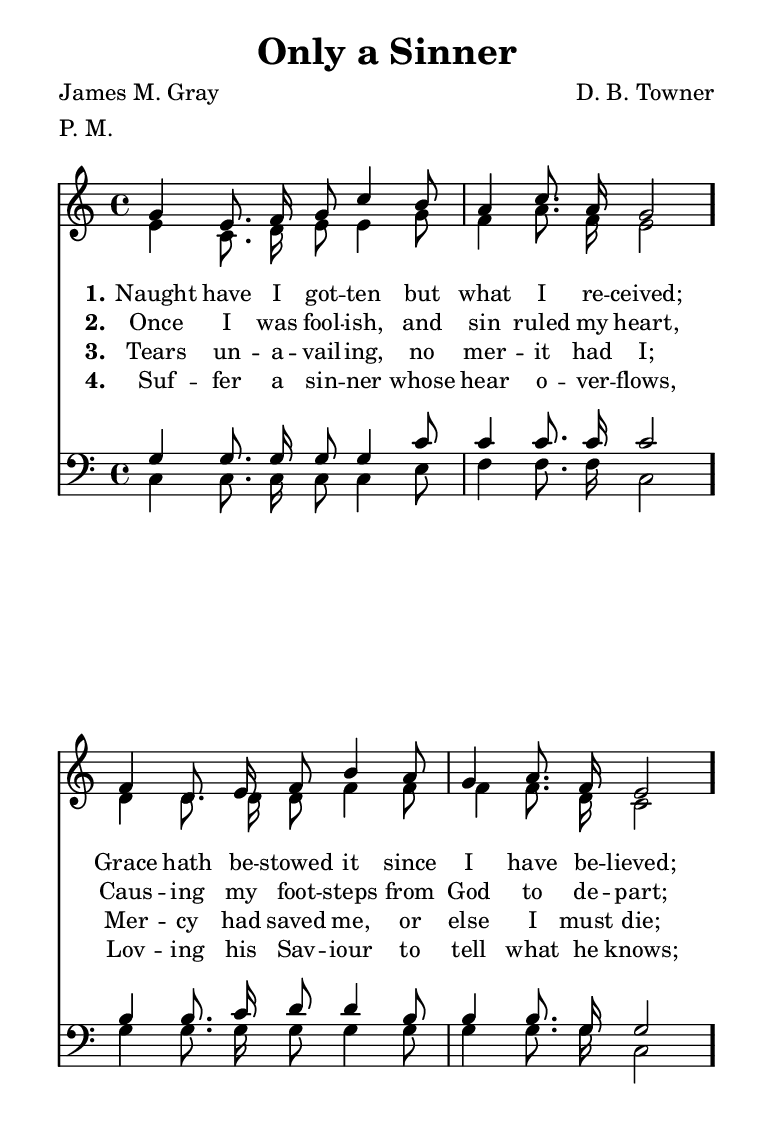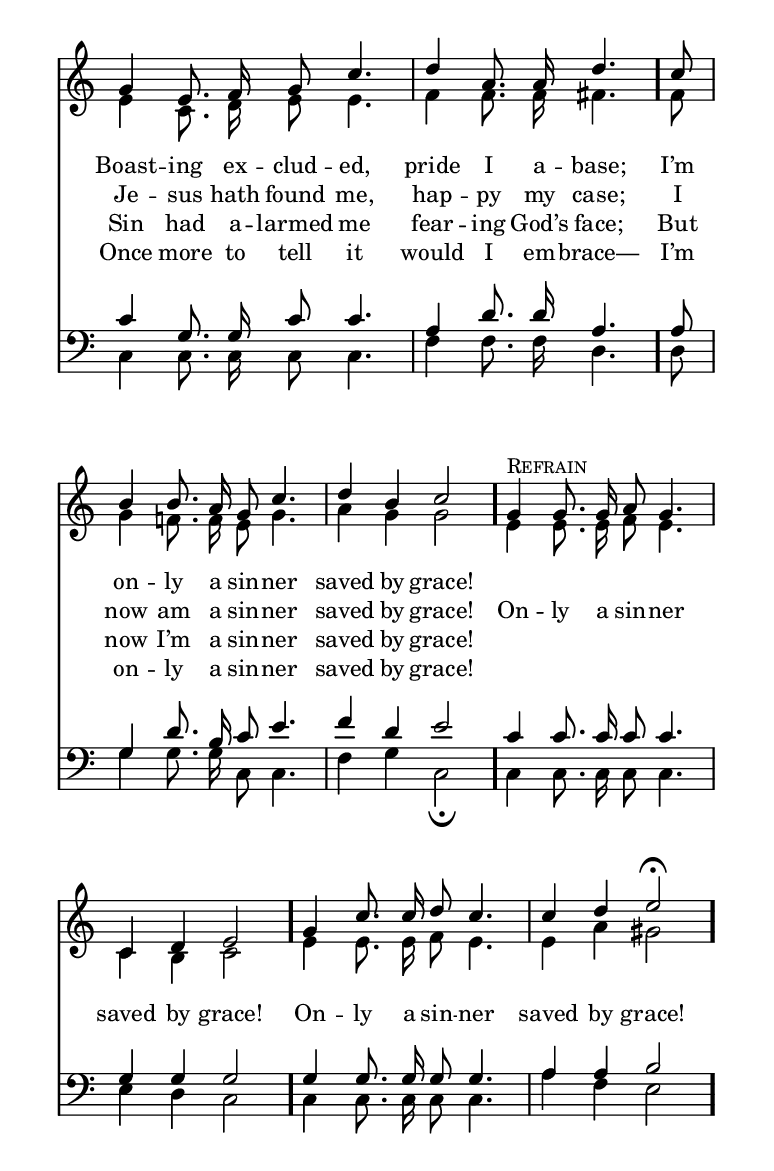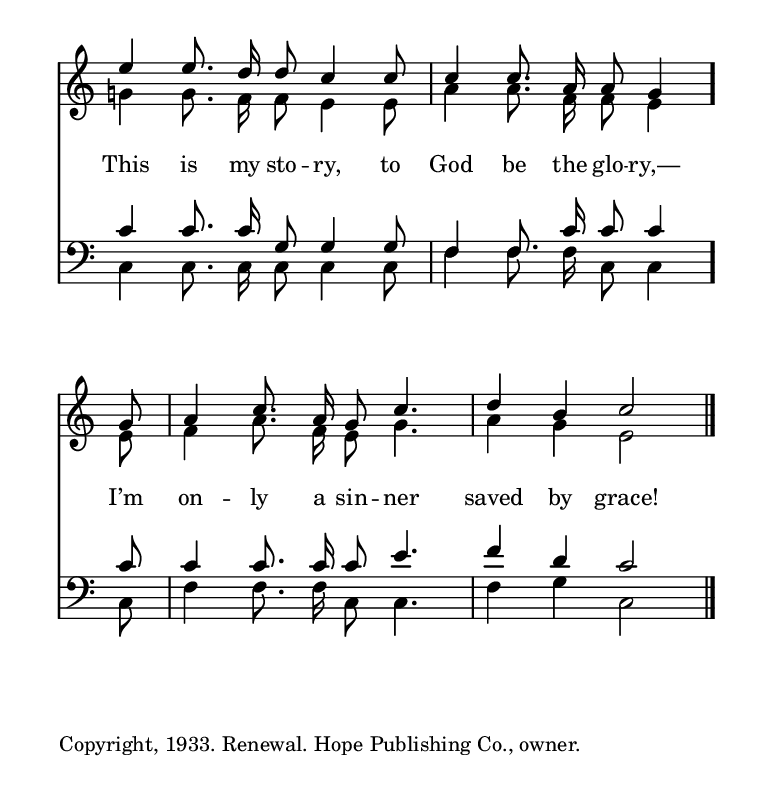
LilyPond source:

\include "common/global.ily"
\paper {
  \include "common/paper.ily"
  %ragged-bottom = ##t
  %ragged-last-bottom = ##t
  %systems-per-page = ##f
  %page-count = ##f
}

\header{
  hymnnumber = "112"
  title = "Only a Sinner"
  tunename = ""
  meter = "P. M."
  poet = "James M. Gray"
  composer = "D. B. Towner" % Daniel B. Towner
  %copyright = ""
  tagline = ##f
}

% for fermata in MIDI
ta = { \tempo 4=80 }
tb = { \tempo 4=40 }

patternAA = { c4 c8. c16 c8 c4 c8 | c4 c8. c16 c2 }
patternAB = { c4 c8. c16 c8 c4 c8 | c4 c8. c16 c8 c4 }

patternBA = { c4 c8. c16 c8 c4. | c4 c8. c16 c4. }

patternCA = { c8 | c4 c8. c16 c8 c4. | c4 c4 c2 }

patternDA = { c4 c8. c16 c8 c4. | c4 c4 c2 }

global = {
  \include "common/overrides.ily"
  \override Staff.TimeSignature.style = #'()
  \time 4/4
  \override Score.MetronomeMark.transparent = ##t % hide all fermata changes too
  \ta
  \key c \major
  %\partial 4
  \autoBeamOff
}

notesSoprano = {
\global
\relative c'' {

  \changePitch \patternAA { g e f g c b | a c a g }
  \changePitch \patternAA { f d e f b a | g a f e }
  \changePitch \patternBA { g e f g c | d a a d }
  \changePitch \patternCA { c | b b a g c | d b c }

  << s^\markup { \small \caps "Refrain" }
  \changePitch \patternDA { g g g a g | c, d e } >>
  \changePitch \patternDA { g c c d c | c d \tb e \fermata \ta }
  \changePitch \patternAB { e e d d c c | c c a a g }
  \changePitch \patternCA { g | a c a g c | d b c }

  \bar "|."

}
}

notesAlto = {
\global
\relative e' {

  \changePitch \patternAA { e c d e e g | f a f e }
  \changePitch \patternAA { d d d d f f | f f d c }
  \changePitch \patternBA { e c d e e | f f f fis }
  \changePitch \patternCA { fis | g f! f e g | a g g }

  \changePitch \patternDA { e e e f e | c b c }
  \changePitch \patternDA { e e e f e | e a gis }
  \changePitch \patternAB { g! g f f e e | a a f f e }
  \changePitch \patternCA { e | f a f e g | a g e }

}
}

notesTenor = {
\global
\relative a {

  \changePitch \patternAA { g g g g g c | c c c c }
  \changePitch \patternAA { b b c d d b | b b g g }
  \changePitch \patternBA { c g g c c | a d d a }
  \changePitch \patternCA { a | g d' b c e | f d e }

  \changePitch \patternDA { c c c c c | g g g }
  \changePitch \patternDA { g g g g g | a a b }
  \changePitch \patternAB { c c c g g g | f f c' c c }
  \changePitch \patternCA { c | c c c c e | f d c }

}
}

notesBass = {
\global
\relative f {

  \changePitch \patternAA { c c c c c e | f f f c }
  \changePitch \patternAA { g' g g g g g | g g g c, }
  \changePitch \patternBA { c c c c c | f f f d }
  \changePitch \patternCA { d | g g g c, c | f g c, \fermata }

  \changePitch \patternDA { c c c c c | e d c }
  \changePitch \patternDA { c c c c c | a' f e }
  \changePitch \patternAB { c c c c c c | f f f c c }
  \changePitch \patternCA { c | f f f c c | f g c, }

}
}

Refrain = \lyricmode {

On -- ly a sin -- ner saved by grace! \bar "."
On -- ly a sin -- ner saved by grace! \bar "."
This is my sto -- ry, to God be the glo -- ry,— \bar "."
I’m on -- ly a sin -- ner saved by grace! \bar "."

}

wordsA = \lyricmode {
\set stanza = "1."

Naught have I got -- ten but what I re -- ceived; \bar "."
Grace hath be -- stowed it since I have be -- lieved; \bar "."
Boast -- ing ex -- clud -- ed, pride I a -- base; \bar "."
I’m on -- ly a sin -- ner saved by grace! \bar "."

}

wordsB = \lyricmode {
\set stanza = "2."

Once I was fool -- ish, and sin ruled my heart,
Caus -- ing my foot -- steps from God to de -- part;
Je -- sus hath found me, hap -- py my case;
I now am a sin -- ner saved by grace!

\Refrain

}

wordsC = \lyricmode {
\set stanza = "3."

Tears un -- a -- vail -- ing, no mer -- it had I;
Mer -- cy had saved me, or else I must die;
Sin had a -- larmed me fear -- ing God’s face;
But now I’m a sin -- ner saved by grace!

}

wordsD = \lyricmode {
\set stanza = "4."

Suf -- fer a sin -- ner whose hear o -- ver -- flows,
Lov -- ing his Sav -- iour to tell what he knows;
Once more to tell it would I em -- brace—
I’m on -- ly a sin -- ner saved by grace!

}

\score {
  \context ChoirStaff <<
    \context Staff = upper <<
      \set ChoirStaff.systemStartDelimiter = #'SystemStartBar
      \context Voice  = sopranos { \voiceOne << \notesSoprano >> }
      \context Voice  = altos { \voiceTwo << \notesAlto >> }
      \context Lyrics = one   \lyricsto sopranos \wordsA
      \context Lyrics = two   \lyricsto sopranos \wordsB
      \context Lyrics = three \lyricsto sopranos \wordsC
      \context Lyrics = four  \lyricsto sopranos \wordsD
    >>
    \context Staff = men <<
      \clef bass
      \context Voice  = tenors { \voiceOne << \notesTenor >> }
      \context Voice  = basses { \voiceTwo << \notesBass >> }
    >>
  >>
  \layout {
    \context { \Voice \remove "Forbid_line_break_engraver" }
    \include "common/layout.ily"
  }
  \midi{
    \include "common/midi.ily"
  }
}

\noPageBreak \markup { \small { Copyright, 1933. Renewal. Hope Publishing Co., owner. } }

\version "2.18.0"  % necessary for upgrading to future LilyPond versions.

% vi:set et ts=2 sw=2 ai nocindent syntax=lilypond
